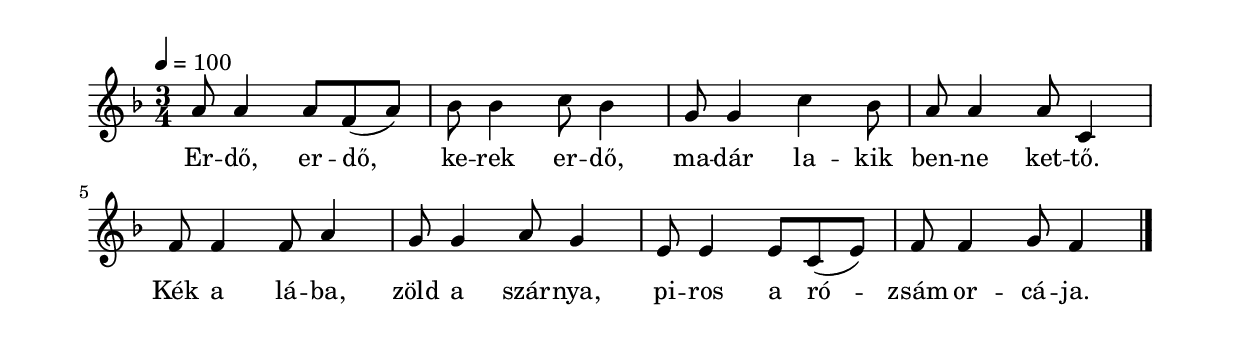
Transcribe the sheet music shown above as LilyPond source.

\paper {
  indent = 0\mm
  line-width = 180\mm
  oddHeaderMarkup = ""
  evenHeaderMarkup = ""
  oddFooterMarkup = ""
  evenFooterMarkup = ""
}

\score{
\relative c'' {
\numericTimeSignature
\time 3/4
\key f \major
\tempo 4 = 100
a8 a4 a8 f( a) bes8 bes4 c8 bes4
g8 g4 c bes8 a8 a4 a8 c,4
f8 f4 f8 a4 g8 g4 a8 g4
e8 e4 e8 c( e) f8 f4 g8 f4\bar "|."
} 
\addlyrics {
  Er -- dő, er -- dő, ke -- rek er -- dő,
  ma -- dár la -- kik ben -- ne ket -- tő.
  Kék a lá -- ba, zöld a szár -- nya,
  pi -- ros a ró -- zsám or -- cá -- ja.
  } 

\midi { }
\layout { }
}

\version "2.17.4"